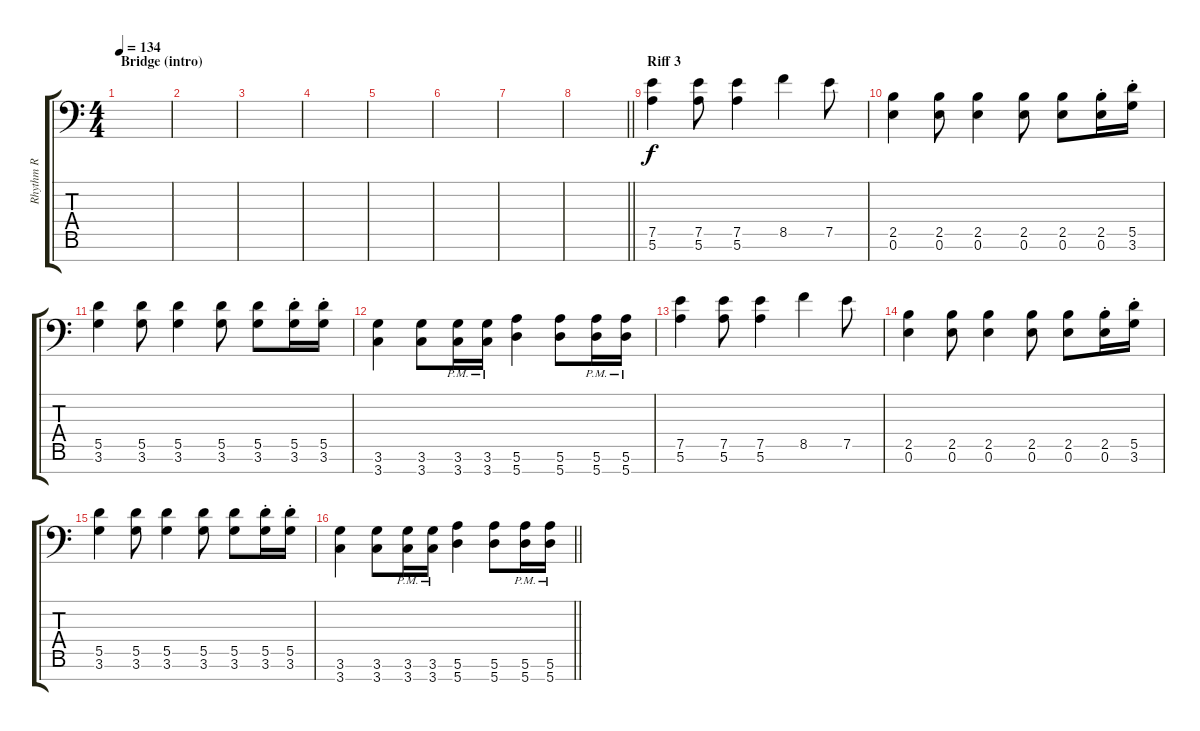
\track ("Rhythm R" "Rhythm R") {instrument overdrivenguitar}
\staff {score tabs}
\tuning (E4 B3 G3 D3 A2 E2 A1) {hide}
\ts (4 4)
\section ("" "Bridge (intro)")
\tempo 134
\clef f4
\ks c
|
|
|
|
|
|
|
\barLineRight lightlight
|
\section ("" "Riff 3")
(7.5 5.6).4 (7.5 5.6).8 (7.5 5.6).4 8.5.4 7.5.8 |
(2.5 0.6).4 (2.5 0.6).8 (2.5 0.6).4 (2.5 0.6).8 (2.5 0.6).8 (2.5{st} 0.6{st}).16 (5.5{st} 3.6{st}).16 |
(5.5 3.6).4 (5.5 3.6).8 (5.5 3.6).4 (5.5 3.6).8 (5.5 3.6).8 (5.5{st} 3.6{st}).16 (5.5{st} 3.6{st}).16 |
(3.6 3.7).4 (3.6 3.7).8 (3.6{pm} 3.7{pm}).16 (3.6{pm} 3.7{pm}).16 (5.6 5.7).4 (5.6 5.7).8 (5.6{pm} 5.7{pm}).16 (5.6{pm} 5.7{pm}).16 |
(7.5 5.6).4 (7.5 5.6).8 (7.5 5.6).4 8.5.4 7.5.8 |
(2.5 0.6).4 (2.5 0.6).8 (2.5 0.6).4 (2.5 0.6).8 (2.5 0.6).8 (2.5{st} 0.6{st}).16 (5.5{st} 3.6{st}).16 |
(5.5 3.6).4 (5.5 3.6).8 (5.5 3.6).4 (5.5 3.6).8 (5.5 3.6).8 (5.5{st} 3.6{st}).16 (5.5{st} 3.6{st}).16 |
\barLineRight lightlight
(3.6 3.7).4 (3.6 3.7).8 (3.6{pm} 3.7{pm}).16 (3.6{pm} 3.7{pm}).16 (5.6 5.7).4 (5.6 5.7).8 (5.6{pm} 5.7{pm}).16 (5.6{pm} 5.7{pm}).16
